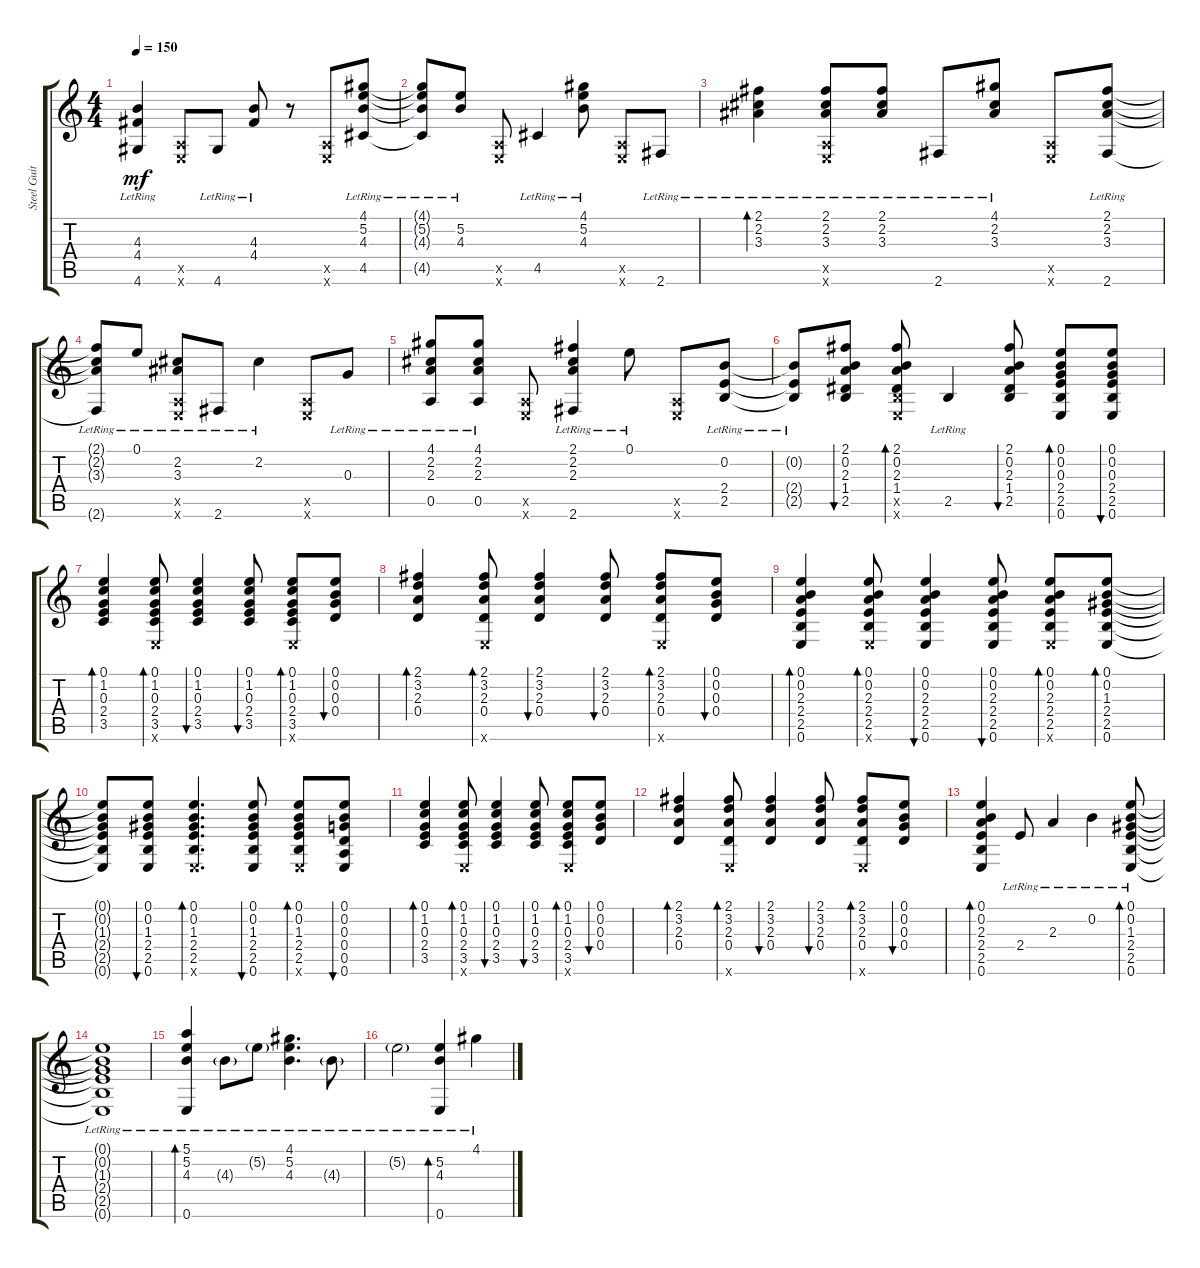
\track ("Steel Guitar" "Steel Guit") {instrument acousticguitarsteel}
\staff {score tabs}
\tuning (E4 B3 G3 D3 A2 E2) {hide}
\ts (4 4)
\tempo 150
\clef g2
\ks c
(4.3{lr} 4.4{lr} 4.6{lr}).4{dy mf} (0.5{x} 0.6{x}).8 4.6{lr}.8 (4.3{lr} 4.4{lr}).8 r.8 (0.5{x} 0.6{x}).8 (4.1{lr} 5.2{lr} 4.3{lr} 4.5{lr}).8 |
(4.1{lr t} 5.2{lr t} 4.3{lr t} 4.5{t}).8 (5.2{lr} 4.3{lr}).8 (0.5{x} 0.6{x}).8 4.5{lr}.4 (4.1{lr} 5.2{lr} 4.3{lr}).8 (0.5{x} 0.6{x}).8 2.6{lr}.8 |
(2.1{lr} 2.2{lr} 3.3{lr}).4{bd 240} (2.1{lr} 2.2{lr} 3.3{lr} 0.5{x} 0.6{x}).8 (2.1{lr} 2.2{lr} 3.3{lr}).8 2.6{lr}.8 (4.1{lr} 2.2{lr} 3.3{lr}).8 (0.5{x} 0.6{x}).8 (2.1{lr} 2.2{lr} 3.3{lr} 2.6{lr}).8 |
(2.1{lr t} 2.2{lr t} 3.3{lr t} 2.6{lr t}).8 0.1{lr}.8 (2.2{lr} 3.3{lr} 0.5{x} 0.6{x}).8 2.6{lr}.8 2.2{lr}.4 (0.5{x} 0.6{x}).8 0.3{lr}.8 |
(4.1{lr} 2.2{lr} 2.3{lr} 0.5{lr}).8 (4.1{lr} 2.2{lr} 2.3{lr} 0.5{lr}).8 (0.5{x} 0.6{x}).8 (2.1{lr} 2.2{lr} 2.3{lr} 2.6{lr}).4 0.1{lr}.8 (0.5{x} 0.6{x}).8 (0.2{lr} 2.4{lr} 2.5{lr}).8 |
(0.2{lr t} 2.4{lr t} 2.5{lr t}).8 (2.1 0.2 2.3 1.4 2.5).8{bu 30} (2.1 0.2 2.3 1.4 2.5{x} 0.6{x}).8{bd 30} 2.5{lr}.4 (2.1 0.2 2.3 1.4 2.5).8{bu 30} (0.1 0.2 0.3 2.4 2.5 0.6).8{bd 30} (0.1 0.2 0.3 2.4 2.5 0.6).8{bu 30} |
(0.1 1.2 0.3 2.4 3.5).4{bd 30} (0.1 1.2 0.3 2.4 3.5 0.6{x}).8{bd 30} (0.1 1.2 0.3 2.4 3.5).4{bu 30} (0.1 1.2 0.3 2.4 3.5).8{bu 30} (0.1 1.2 0.3 2.4 3.5 0.6{x}).8{bd 30} (0.1 0.2 0.3 0.4).8{bu 30} |
(2.1 3.2 2.3 0.4).4{bd 30} (2.1 3.2 2.3 0.4 0.6{x}).8{bd 30} (2.1 3.2 2.3 0.4).4{bu 30} (2.1 3.2 2.3 0.4).8{bu 30} (2.1 3.2 2.3 0.4 0.6{x}).8{bd 30} (0.1 0.2 0.3 0.4).8{bu 30} |
(0.1 0.2 2.3 2.4 2.5 0.6).4{bd 30} (0.1 0.2 2.3 2.4 2.5 0.6{x}).8{bd 30} (0.1 0.2 2.3 2.4 2.5 0.6).4{bu 30} (0.1 0.2 2.3 2.4 2.5 0.6).8{bu 30} (0.1 0.2 2.3 2.4 2.5 0.6{x}).8{bd 30} (0.1 0.2 1.3 2.4 2.5 0.6).8{bd 60} |
(0.1{t} 0.2{t} 1.3{t} 2.4{t} 2.5{t} 0.6{t}).8 (0.1 0.2 1.3 2.4 2.5 0.6).8{bu 30} (0.1 0.2 1.3 2.4 2.5 0.6{x}).4{d bd 60} (0.1 0.2 1.3 2.4 2.5 0.6).8{bu 30} (0.1 0.2 1.3 2.4 2.5 0.6{x}).8{bd 60} (0.1 0.2 0.3 0.4 0.5 0.6).8{bu 30} |
(0.1 1.2 0.3 2.4 3.5).4{bd 30} (0.1 1.2 0.3 2.4 3.5 0.6{x}).8{bd 30} (0.1 1.2 0.3 2.4 3.5).4{bu 30} (0.1 1.2 0.3 2.4 3.5).8{bu 30} (0.1 1.2 0.3 2.4 3.5 0.6{x}).8{bd 30} (0.1 0.2 0.3 0.4).8{bu 30} |
(2.1 3.2 2.3 0.4).4{bd 30} (2.1 3.2 2.3 0.4 0.6{x}).8{bd 30} (2.1 3.2 2.3 0.4).4{bu 30} (2.1 3.2 2.3 0.4).8{bu 30} (2.1 3.2 2.3 0.4 0.6{x}).8{bd 30} (0.1 0.2 0.3 0.4).8{bu 30} |
(0.1 0.2 2.3 2.4 2.5 0.6).4{bd 120} 2.4{lr}.8 2.3{lr}.4 0.2{lr}.4 (0.1{lr} 0.2{lr} 1.3{lr} 2.4{lr} 2.5{lr} 0.6{lr}).8{bd 240} |
(0.1{lr t} 0.2{lr t} 1.3{lr t} 2.4{lr t} 2.5{lr t} 0.6{lr t}).1 |
(5.1{lr} 5.2{lr} 4.3{lr} 0.6{lr}).4{bd 240} 4.3{g lr}.8 5.2{g lr}.8 (4.1{lr} 5.2{lr} 4.3{lr}).4{d} 4.3{g lr}.8 |
5.2{g lr}.2 (5.2{lr} 4.3{lr} 0.6{lr}).4{bd 240} 4.1{lr}.4
